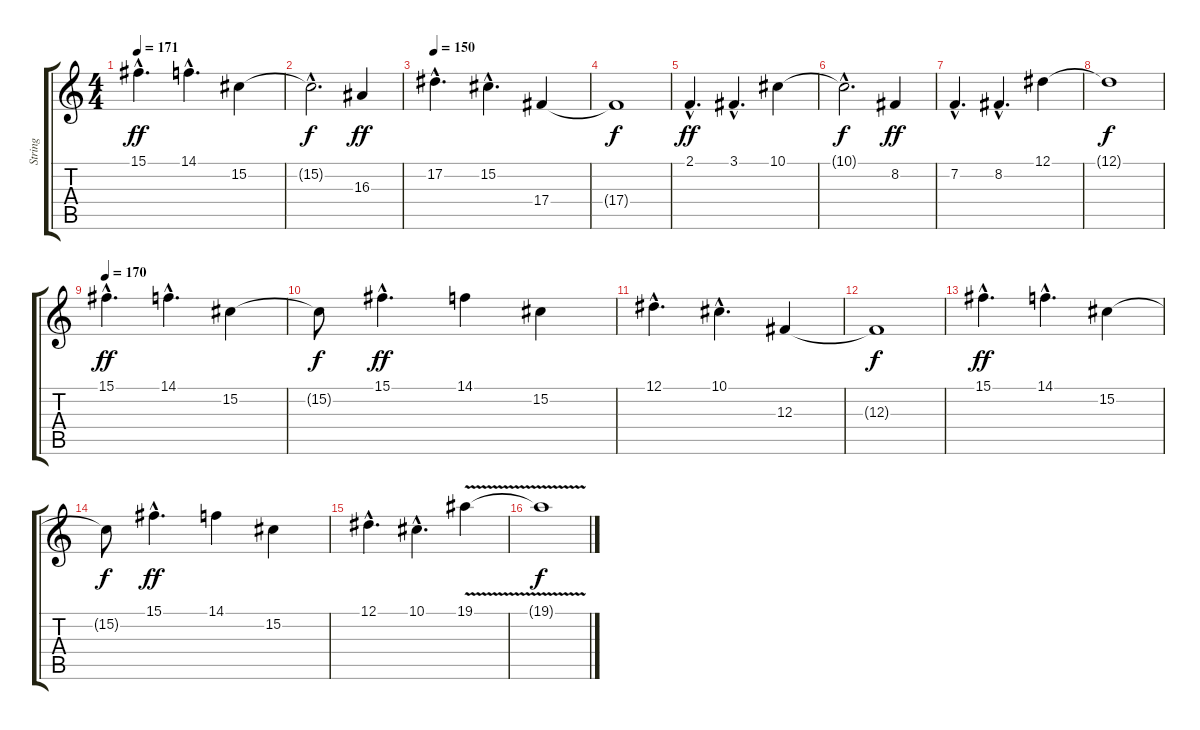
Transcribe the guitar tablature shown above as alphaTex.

\track ("String" "String") {instrument synthstrings1}
\staff {score tabs}
\tuning (Eb4 Bb3 Gb3 Db3 Ab2 Eb2) {hide}
\ts (4 4)
\tempo 171
\tempo 150
\tempo 171
\clef g2
\ks c
15.1{hac}.4{d dy ff instrument synthstrings1} 14.1{hac}.4{d} 15.2.4 |
15.2{hac t}.2{d dy f} 16.3.4{dy ff} |
\tempo 150
17.2{hac}.4{d} 15.2{hac}.4{d} 17.4.4 |
17.4{t}.1{dy f} |
2.1{hac}.4{d dy ff} 3.1{hac}.4{d} 10.1.4 |
10.1{hac t}.2{d dy f} 8.2.4{dy ff} |
7.2{hac}.4{d} 8.2{hac}.4{d} 12.1.4 |
12.1{t}.1{dy f} |
\tempo 170
15.1{hac}.4{d dy ff} 14.1{hac}.4{d} 15.2.4 |
15.2{t}.8{dy f} 15.1{hac}.4{d dy ff} 14.1.4 15.2.4 |
12.1{hac}.4{d} 10.1{hac}.4{d} 12.3.4 |
12.3{t}.1{dy f} |
15.1{hac}.4{d dy ff} 14.1{hac}.4{d} 15.2.4 |
15.2{t}.8{dy f} 15.1{hac}.4{d dy ff} 14.1.4 15.2.4 |
12.1{hac}.4{d} 10.1{hac}.4{d} 19.1{v}.4 |
19.1{t}.1{dy f}
